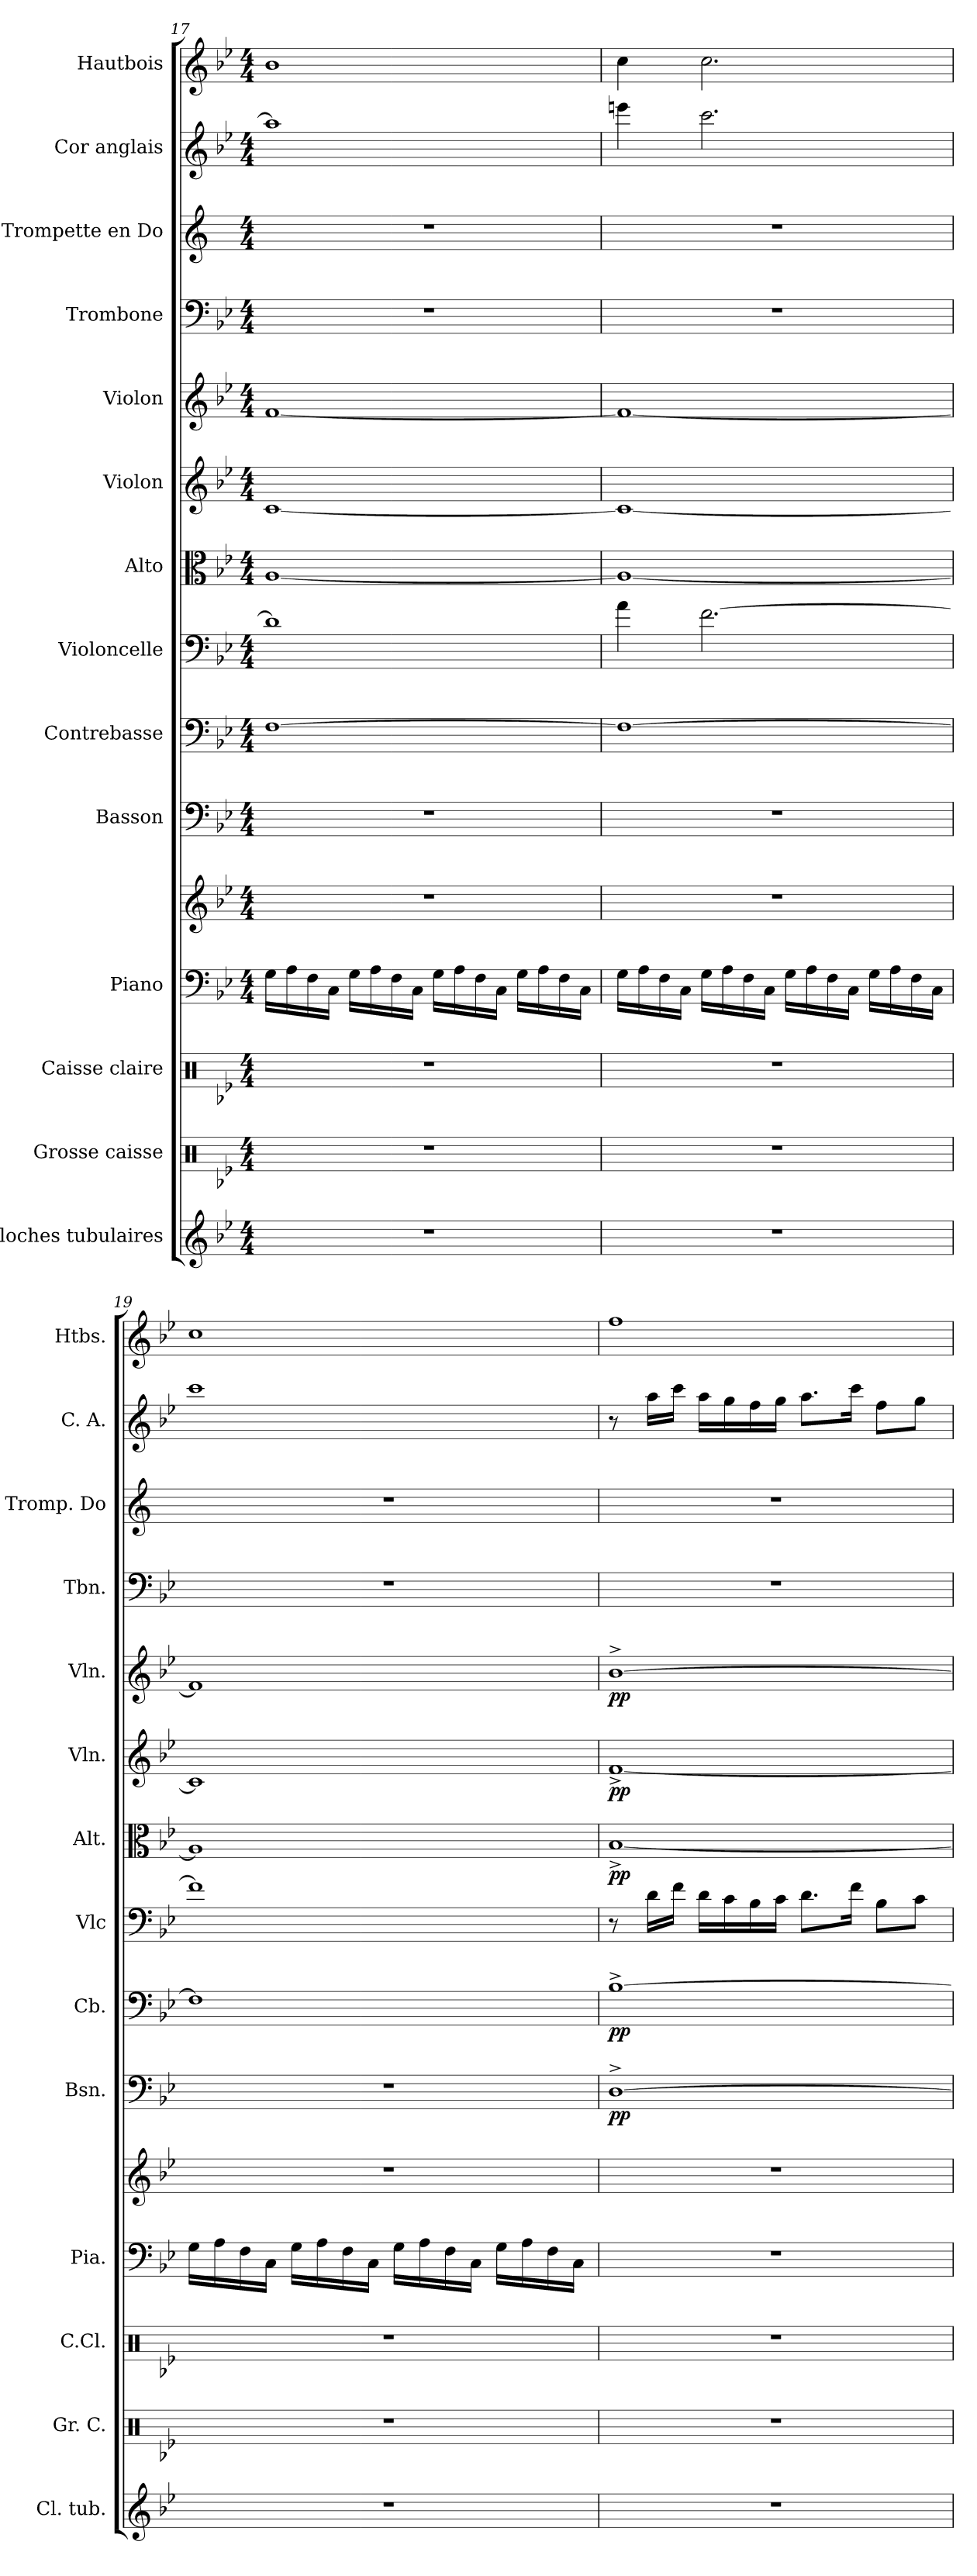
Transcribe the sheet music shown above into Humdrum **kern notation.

**kern	**kern	**kern	**kern	**kern	**kern	**dynam	**kern	**dynam	**kern	**kern	**dynam	**kern	**dynam	**kern	**dynam	**kern	**kern	**kern	**kern
*part14	*part13	*part12	*part11	*part11	*part10	*part10	*part9	*part9	*part8	*part7	*part7	*part6	*part6	*part5	*part5	*part4	*part3	*part2	*part1
*staff15	*staff14	*staff13	*staff12	*staff11	*staff10	*staff10	*staff9	*staff9	*staff8	*staff7	*staff7	*staff6	*staff6	*staff5	*staff5	*staff4	*staff3	*staff2	*staff1
*I"Cloches tubulaires	*I"Grosse caisse	*I"Caisse claire	*I"Piano	*	*I"Basson	*	*I"Contrebasse	*	*I"Violoncelle	*I"Alto	*	*I"Violon	*	*I"Violon	*	*I"Trombone	*I"Trompette en Do	*I"Cor anglais	*I"Hautbois
*I'Cl. tub.	*I'Gr. C.	*I'C.Cl.	*I'Pia.	*	*I'Bsn.	*	*I'Cb.	*	*I'Vlc	*I'Alt.	*	*I'Vln.	*	*I'Vln.	*	*I'Tbn.	*I'Tromp. Do	*I'C. A.	*I'Htbs.
!!LO:PB:g=z
*clefG2	*clefX	*clefX	*clefF4	*clefG2	*clefF4	*	*clefF4	*	*clefF4	*clefC3	*	*clefG2	*	*clefG2	*	*clefF4	*clefG2	*clefG2	*clefG2
*	*	*	*	*	*	*	*ITrd7c12	*	*	*	*	*	*	*	*	*	*ITrd1c2	*ITrd4c7	*
*k[b-e-]	*k[b-e-]	*k[b-e-]	*k[b-e-]	*k[b-e-]	*k[b-e-]	*	*k[b-e-]	*	*k[b-e-]	*k[b-e-]	*	*k[b-e-]	*	*k[b-e-]	*	*k[b-e-]	*k[b-e-]	*k[b-e-a-]	*k[b-e-]
*M4/4	*M4/4	*M4/4	*M4/4	*M4/4	*M4/4	*	*M4/4	*	*M4/4	*M4/4	*	*M4/4	*	*M4/4	*	*M4/4	*M4/4	*M4/4	*M4/4
=17	=17	=17	=17	=17	=17	=17	=17	=17	=17	=17	=17	=17	=17	=17	=17	=17	=17	=17	=17
1r	1r	1r	16G\LL	1r	1r	.	[1FF	.	1d]	[1A	.	[1c	.	[1f	.	1r	1r	1dd]	1b-
.	.	.	16A\	.	.	.	.	.	.	.	.	.	.	.	.	.	.	.	.
.	.	.	16F\	.	.	.	.	.	.	.	.	.	.	.	.	.	.	.	.
.	.	.	16C\JJ	.	.	.	.	.	.	.	.	.	.	.	.	.	.	.	.
.	.	.	16G\LL	.	.	.	.	.	.	.	.	.	.	.	.	.	.	.	.
.	.	.	16A\	.	.	.	.	.	.	.	.	.	.	.	.	.	.	.	.
.	.	.	16F\	.	.	.	.	.	.	.	.	.	.	.	.	.	.	.	.
.	.	.	16C\JJ	.	.	.	.	.	.	.	.	.	.	.	.	.	.	.	.
.	.	.	16G\LL	.	.	.	.	.	.	.	.	.	.	.	.	.	.	.	.
.	.	.	16A\	.	.	.	.	.	.	.	.	.	.	.	.	.	.	.	.
.	.	.	16F\	.	.	.	.	.	.	.	.	.	.	.	.	.	.	.	.
.	.	.	16C\JJ	.	.	.	.	.	.	.	.	.	.	.	.	.	.	.	.
.	.	.	16G\LL	.	.	.	.	.	.	.	.	.	.	.	.	.	.	.	.
.	.	.	16A\	.	.	.	.	.	.	.	.	.	.	.	.	.	.	.	.
.	.	.	16F\	.	.	.	.	.	.	.	.	.	.	.	.	.	.	.	.
.	.	.	16C\JJ	.	.	.	.	.	.	.	.	.	.	.	.	.	.	.	.
=18	=18	=18	=18	=18	=18	=18	=18	=18	=18	=18	=18	=18	=18	=18	=18	=18	=18	=18	=18
1r	1r	1r	16G\LL	1r	1r	.	1FF_	.	4a\	1A_	.	1c_	.	1f_	.	1r	1r	4aan\	4cc\
.	.	.	16A\	.	.	.	.	.	.	.	.	.	.	.	.	.	.	.	.
.	.	.	16F\	.	.	.	.	.	.	.	.	.	.	.	.	.	.	.	.
.	.	.	16C\JJ	.	.	.	.	.	.	.	.	.	.	.	.	.	.	.	.
.	.	.	16G\LL	.	.	.	.	.	[2.f\	.	.	.	.	.	.	.	.	2.ff\	2.cc\
.	.	.	16A\	.	.	.	.	.	.	.	.	.	.	.	.	.	.	.	.
.	.	.	16F\	.	.	.	.	.	.	.	.	.	.	.	.	.	.	.	.
.	.	.	16C\JJ	.	.	.	.	.	.	.	.	.	.	.	.	.	.	.	.
.	.	.	16G\LL	.	.	.	.	.	.	.	.	.	.	.	.	.	.	.	.
.	.	.	16A\	.	.	.	.	.	.	.	.	.	.	.	.	.	.	.	.
.	.	.	16F\	.	.	.	.	.	.	.	.	.	.	.	.	.	.	.	.
.	.	.	16C\JJ	.	.	.	.	.	.	.	.	.	.	.	.	.	.	.	.
.	.	.	16G\LL	.	.	.	.	.	.	.	.	.	.	.	.	.	.	.	.
.	.	.	16A\	.	.	.	.	.	.	.	.	.	.	.	.	.	.	.	.
.	.	.	16F\	.	.	.	.	.	.	.	.	.	.	.	.	.	.	.	.
.	.	.	16C\JJ	.	.	.	.	.	.	.	.	.	.	.	.	.	.	.	.
!!LO:PB:g=z
=19	=19	=19	=19	=19	=19	=19	=19	=19	=19	=19	=19	=19	=19	=19	=19	=19	=19	=19	=19
1r	1r	1r	16G\LL	1r	1r	.	1FF]	.	1f]	1A]	.	1c]	.	1f]	.	1r	1r	1ff	1cc
.	.	.	16A\	.	.	.	.	.	.	.	.	.	.	.	.	.	.	.	.
.	.	.	16F\	.	.	.	.	.	.	.	.	.	.	.	.	.	.	.	.
.	.	.	16C\JJ	.	.	.	.	.	.	.	.	.	.	.	.	.	.	.	.
.	.	.	16G\LL	.	.	.	.	.	.	.	.	.	.	.	.	.	.	.	.
.	.	.	16A\	.	.	.	.	.	.	.	.	.	.	.	.	.	.	.	.
.	.	.	16F\	.	.	.	.	.	.	.	.	.	.	.	.	.	.	.	.
.	.	.	16C\JJ	.	.	.	.	.	.	.	.	.	.	.	.	.	.	.	.
.	.	.	16G\LL	.	.	.	.	.	.	.	.	.	.	.	.	.	.	.	.
.	.	.	16A\	.	.	.	.	.	.	.	.	.	.	.	.	.	.	.	.
.	.	.	16F\	.	.	.	.	.	.	.	.	.	.	.	.	.	.	.	.
.	.	.	16C\JJ	.	.	.	.	.	.	.	.	.	.	.	.	.	.	.	.
.	.	.	16G\LL	.	.	.	.	.	.	.	.	.	.	.	.	.	.	.	.
.	.	.	16A\	.	.	.	.	.	.	.	.	.	.	.	.	.	.	.	.
.	.	.	16F\	.	.	.	.	.	.	.	.	.	.	.	.	.	.	.	.
.	.	.	16C\JJ	.	.	.	.	.	.	.	.	.	.	.	.	.	.	.	.
=20	=20	=20	=20	=20	=20	=20	=20	=20	=20	=20	=20	=20	=20	=20	=20	=20	=20	=20	=20
!	!	!	!	!	!	!LO:DY:b	!	!LO:DY:b	!	!	!LO:DY:b	!	!LO:DY:b	!	!LO:DY:b	!	!	!	!
1r	1r	1r	1r	1r	[1D^	pp	[1BB-^	pp	8r	[1B-^	pp	[1f^	pp	[1b-^	pp	1r	1r	8r	1ff
.	.	.	.	.	.	.	.	.	16d\LL	.	.	.	.	.	.	.	.	16dd\LL	.
.	.	.	.	.	.	.	.	.	16f\JJ	.	.	.	.	.	.	.	.	16ff\JJ	.
.	.	.	.	.	.	.	.	.	16d\LL	.	.	.	.	.	.	.	.	16dd\LL	.
.	.	.	.	.	.	.	.	.	16c\	.	.	.	.	.	.	.	.	16cc\	.
.	.	.	.	.	.	.	.	.	16B-\	.	.	.	.	.	.	.	.	16b-\	.
.	.	.	.	.	.	.	.	.	16c\JJ	.	.	.	.	.	.	.	.	16cc\JJ	.
.	.	.	.	.	.	.	.	.	8.d\L	.	.	.	.	.	.	.	.	8.dd\L	.
.	.	.	.	.	.	.	.	.	16f\Jk	.	.	.	.	.	.	.	.	16ff\Jk	.
.	.	.	.	.	.	.	.	.	8B-\L	.	.	.	.	.	.	.	.	8b-\L	.
.	.	.	.	.	.	.	.	.	8c\J	.	.	.	.	.	.	.	.	8cc\J	.
=	=	=	=	=	=	=	=	=	=	=	=	=	=	=	=	=	=	=	=
*-	*-	*-	*-	*-	*-	*-	*-	*-	*-	*-	*-	*-	*-	*-	*-	*-	*-	*-	*-
